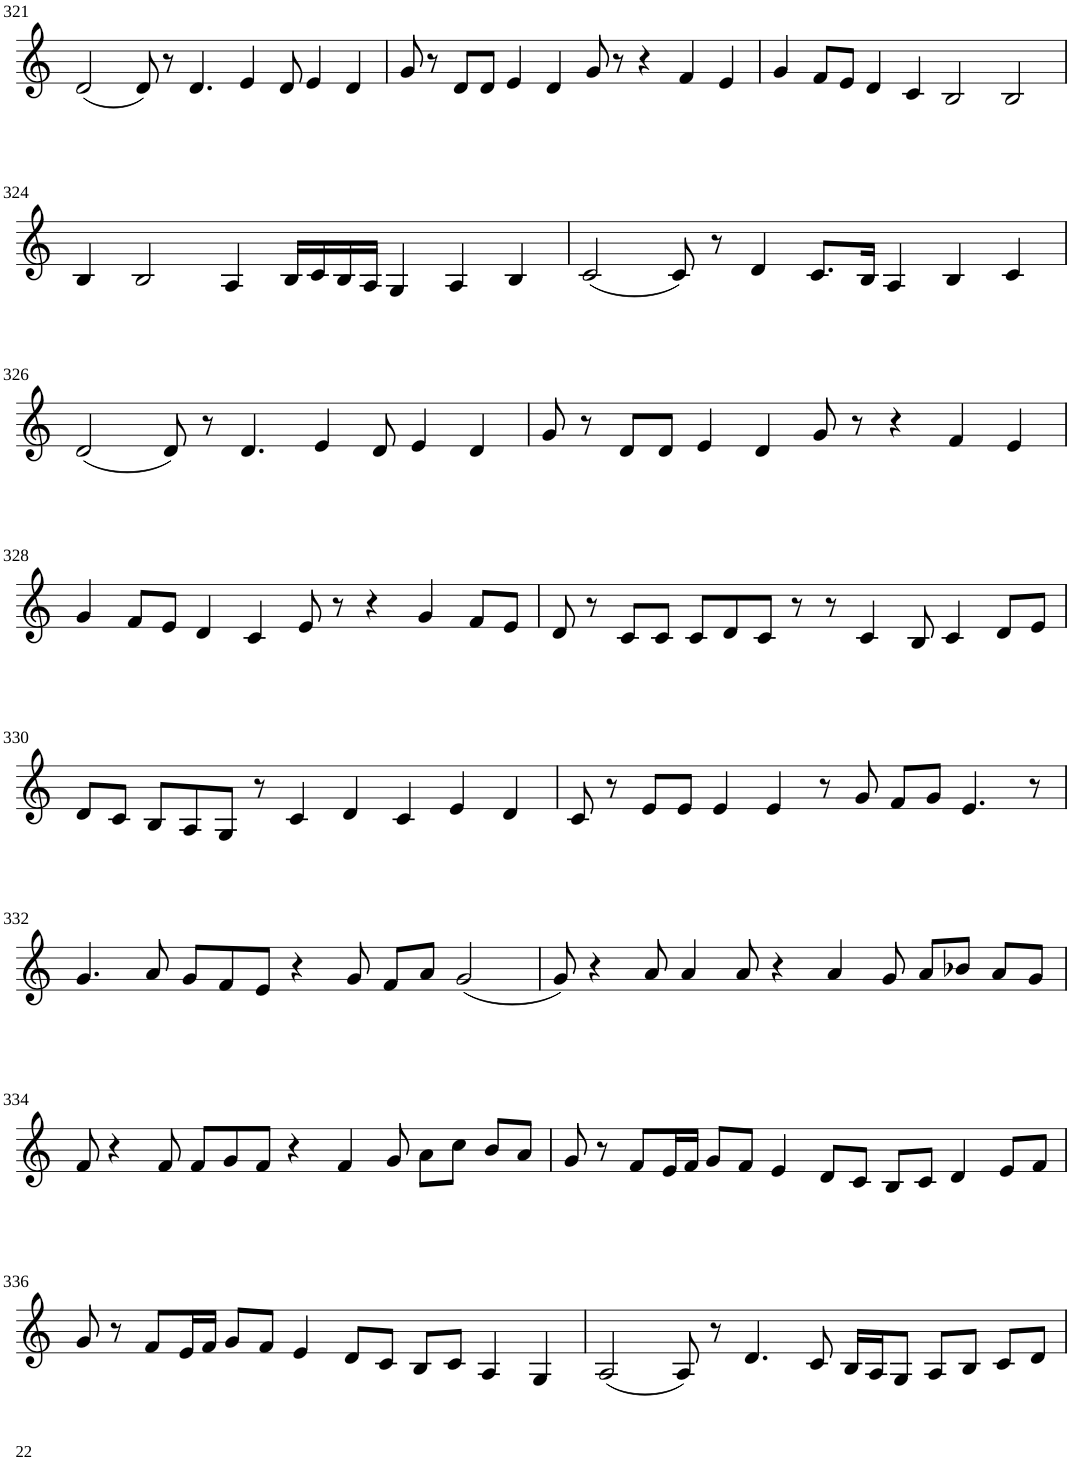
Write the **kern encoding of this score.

**kern
*part1
*staff1
*I"Violin
!!LO:PB:g=z
*clefG2
*k[]
*M8/4
=321
(2d/
8d/)
8r
4.d/
4e/
8d/
4e/
4d/
=322
8g/
8r
8d/L
8d/J
4e/
4d/
8g/
8r
4r
4f/
4e/
=323
4g/
8f/L
8e/J
4d/
4c/
2B/
2B/
!!LO:LB:g=z
=324
4B/
2B/
4A/
16B/LL
16c/
16B/
16A/JJ
4G/
4A/
4B/
=325
(2c/
8c/)
8r
4d/
8.c/L
16B/Jk
4A/
4B/
4c/
!!LO:LB:g=z
=326
(2d/
8d/)
8r
4.d/
4e/
8d/
4e/
4d/
=327
8g/
8r
8d/L
8d/J
4e/
4d/
8g/
8r
4r
4f/
4e/
!!LO:LB:g=z
=328
4g/
8f/L
8e/J
4d/
4c/
8e/
8r
4r
4g/
8f/L
8e/J
=329
8d/
8r
8c/L
8c/J
8c/L
8d/
8c/J
8r
8r
4c/
8B/
4c/
8d/L
8e/J
!!LO:LB:g=z
=330
8d/L
8c/J
8B/L
8A/
8G/J
8r
4c/
4d/
4c/
4e/
4d/
=331
8c/
8r
8e/L
8e/J
4e/
4e/
8r
8g/
8f/L
8g/J
4.e/
8r
!!LO:LB:g=z
=332
4.g/
8a/
8g/L
8f/
8e/J
4r
8g/
8f/L
8a/J
(2g/
=333
8g/)
4r
8a/
4a/
8a/
4r
4a/
8g/
8a/L
8b-X/J
8a/L
8g/J
!!LO:LB:g=z
=334
8f/
4r
8f/
8f/L
8g/
8f/J
4r
4f/
8g/
8a\L
8cc\J
8b/L
8a/J
=335
8g/
8r
8f/L
16e/L
16f/JJ
8g/L
8f/J
4e/
8d/L
8c/J
8B/L
8c/J
4d/
8e/L
8f/J
!!LO:LB:g=z
=336
8g/
8r
8f/L
16e/L
16f/JJ
8g/L
8f/J
4e/
8d/L
8c/J
8B/L
8c/J
4A/
4G/
=337
(2A/
8A/)
8r
4.d/
8c/
16B/LL
16A/J
8G/J
8A/L
8B/J
8c/L
8d/J
=
*-
